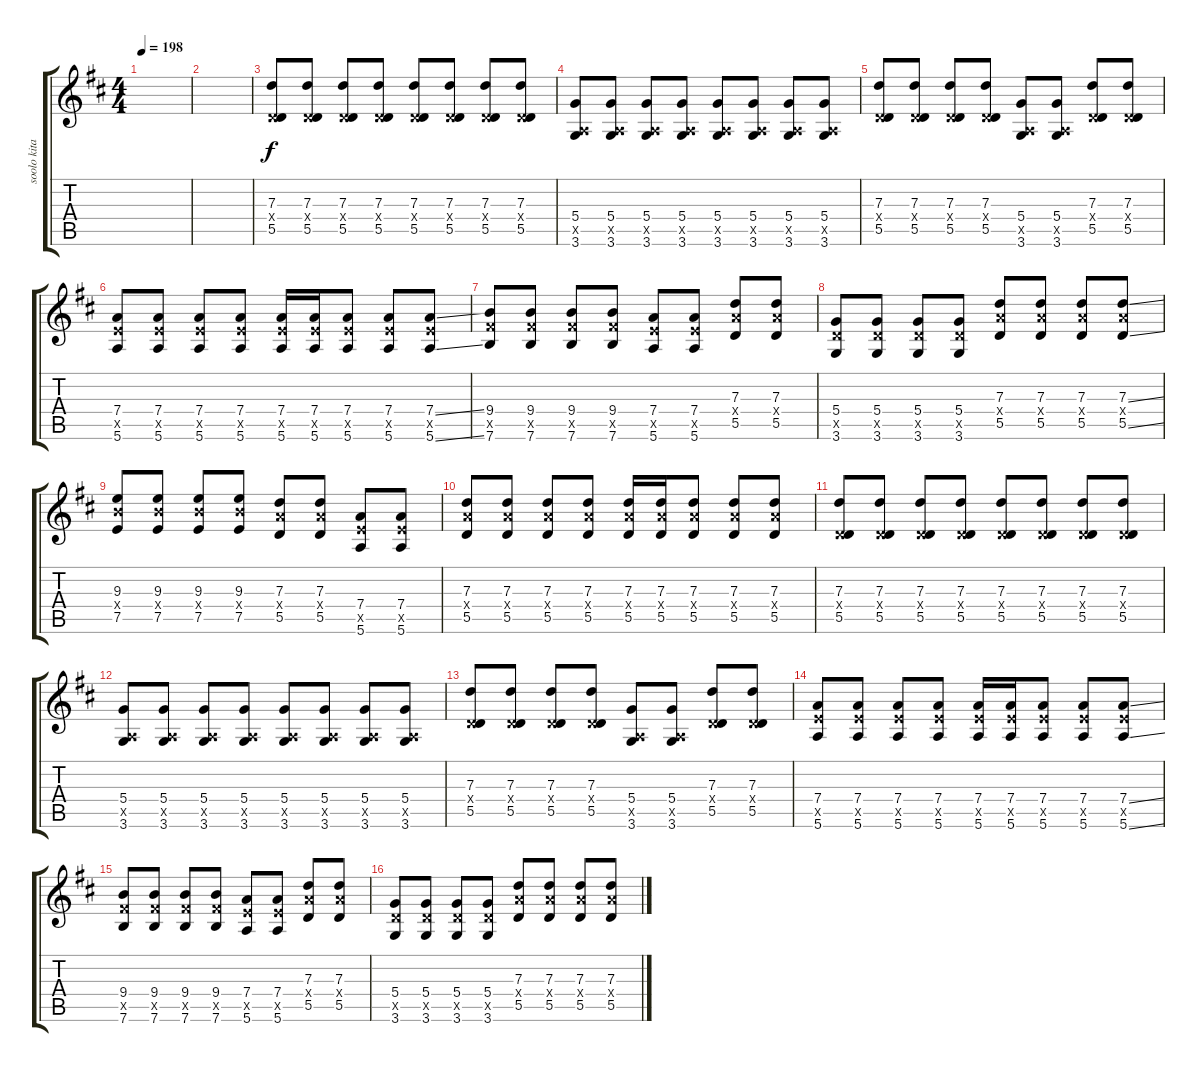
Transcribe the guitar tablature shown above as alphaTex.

\track ("soolo kitara" "soolo kita") {instrument overdrivenguitar}
\staff {score tabs}
\tuning (E4 B3 G3 D3 A2 E2) {hide}
\ts (4 4)
\tempo 198
\clef g2
\ks d
|
|
(7.3 0.4{x} 5.5).8 (7.3 0.4{x} 5.5).8 (7.3 0.4{x} 5.5).8 (7.3 0.4{x} 5.5).8 (7.3 0.4{x} 5.5).8 (7.3 0.4{x} 5.5).8 (7.3 0.4{x} 5.5).8 (7.3 0.4{x} 5.5).8 |
(5.4 0.5{x} 3.6).8 (5.4 0.5{x} 3.6).8 (5.4 0.5{x} 3.6).8 (5.4 0.5{x} 3.6).8 (5.4 0.5{x} 3.6).8 (5.4 0.5{x} 3.6).8 (5.4 0.5{x} 3.6).8 (5.4 0.5{x} 3.6).8 |
(7.3 0.4{x} 5.5).8 (7.3 0.4{x} 5.5).8 (7.3 0.4{x} 5.5).8 (7.3 0.4{x} 5.5).8 (5.4 0.5{x} 3.6).8 (5.4 0.5{x} 3.6).8 (7.3 0.4{x} 5.5).8 (7.3 0.4{x} 5.5).8 |
(7.4 7.5{x} 5.6).8 (7.4 7.5{x} 5.6).8 (7.4 7.5{x} 5.6).8 (7.4 7.5{x} 5.6).8 (7.4 7.5{x} 5.6).16 (7.4 7.5{x} 5.6).16 (7.4 7.5{x} 5.6).8 (7.4 7.5{x} 5.6).8 (7.4{ss} 7.5{x} 5.6{ss}).8 |
(9.4 9.5{x} 7.6).8 (9.4 9.5{x} 7.6).8 (9.4 9.5{x} 7.6).8 (9.4 9.5{x} 7.6).8 (7.4 7.5{x} 5.6).8 (7.4 7.5{x} 5.6).8 (7.3 7.4{x} 5.5).8 (7.3 7.4{x} 5.5).8 |
(5.4 5.5{x} 3.6).8 (5.4 5.5{x} 3.6).8 (5.4 5.5{x} 3.6).8 (5.4 5.5{x} 3.6).8 (7.3 7.4{x} 5.5).8 (7.3 7.4{x} 5.5).8 (7.3 7.4{x} 5.5).8 (7.3{ss} 7.4{x} 5.5{ss}).8 |
(9.3 9.4{x} 7.5).8 (9.3 9.4{x} 7.5).8 (9.3 9.4{x} 7.5).8 (9.3 9.4{x} 7.5).8 (7.3 7.4{x} 5.5).8 (7.3 7.4{x} 5.5).8 (7.4 7.5{x} 5.6).8 (7.4 7.5{x} 5.6).8 |
(7.3 7.4{x} 5.5).8 (7.3 7.4{x} 5.5).8 (7.3 7.4{x} 5.5).8 (7.3 7.4{x} 5.5).8 (7.3 7.4{x} 5.5).16 (7.3 7.4{x} 5.5).16 (7.3 7.4{x} 5.5).8 (7.3 7.4{x} 5.5).8 (7.3 7.4{x} 5.5).8 |
(7.3 0.4{x} 5.5).8 (7.3 0.4{x} 5.5).8 (7.3 0.4{x} 5.5).8 (7.3 0.4{x} 5.5).8 (7.3 0.4{x} 5.5).8 (7.3 0.4{x} 5.5).8 (7.3 0.4{x} 5.5).8 (7.3 0.4{x} 5.5).8 |
(5.4 0.5{x} 3.6).8 (5.4 0.5{x} 3.6).8 (5.4 0.5{x} 3.6).8 (5.4 0.5{x} 3.6).8 (5.4 0.5{x} 3.6).8 (5.4 0.5{x} 3.6).8 (5.4 0.5{x} 3.6).8 (5.4 0.5{x} 3.6).8 |
(7.3 0.4{x} 5.5).8 (7.3 0.4{x} 5.5).8 (7.3 0.4{x} 5.5).8 (7.3 0.4{x} 5.5).8 (5.4 0.5{x} 3.6).8 (5.4 0.5{x} 3.6).8 (7.3 0.4{x} 5.5).8 (7.3 0.4{x} 5.5).8 |
(7.4 7.5{x} 5.6).8 (7.4 7.5{x} 5.6).8 (7.4 7.5{x} 5.6).8 (7.4 7.5{x} 5.6).8 (7.4 7.5{x} 5.6).16 (7.4 7.5{x} 5.6).16 (7.4 7.5{x} 5.6).8 (7.4 7.5{x} 5.6).8 (7.4{ss} 7.5{x} 5.6{ss}).8 |
(9.4 9.5{x} 7.6).8 (9.4 9.5{x} 7.6).8 (9.4 9.5{x} 7.6).8 (9.4 9.5{x} 7.6).8 (7.4 7.5{x} 5.6).8 (7.4 7.5{x} 5.6).8 (7.3 7.4{x} 5.5).8 (7.3 7.4{x} 5.5).8 |
(5.4 5.5{x} 3.6).8 (5.4 5.5{x} 3.6).8 (5.4 5.5{x} 3.6).8 (5.4 5.5{x} 3.6).8 (7.3 7.4{x} 5.5).8 (7.3 7.4{x} 5.5).8 (7.3 7.4{x} 5.5).8 (7.3{ss} 7.4{x} 5.5{ss}).8
